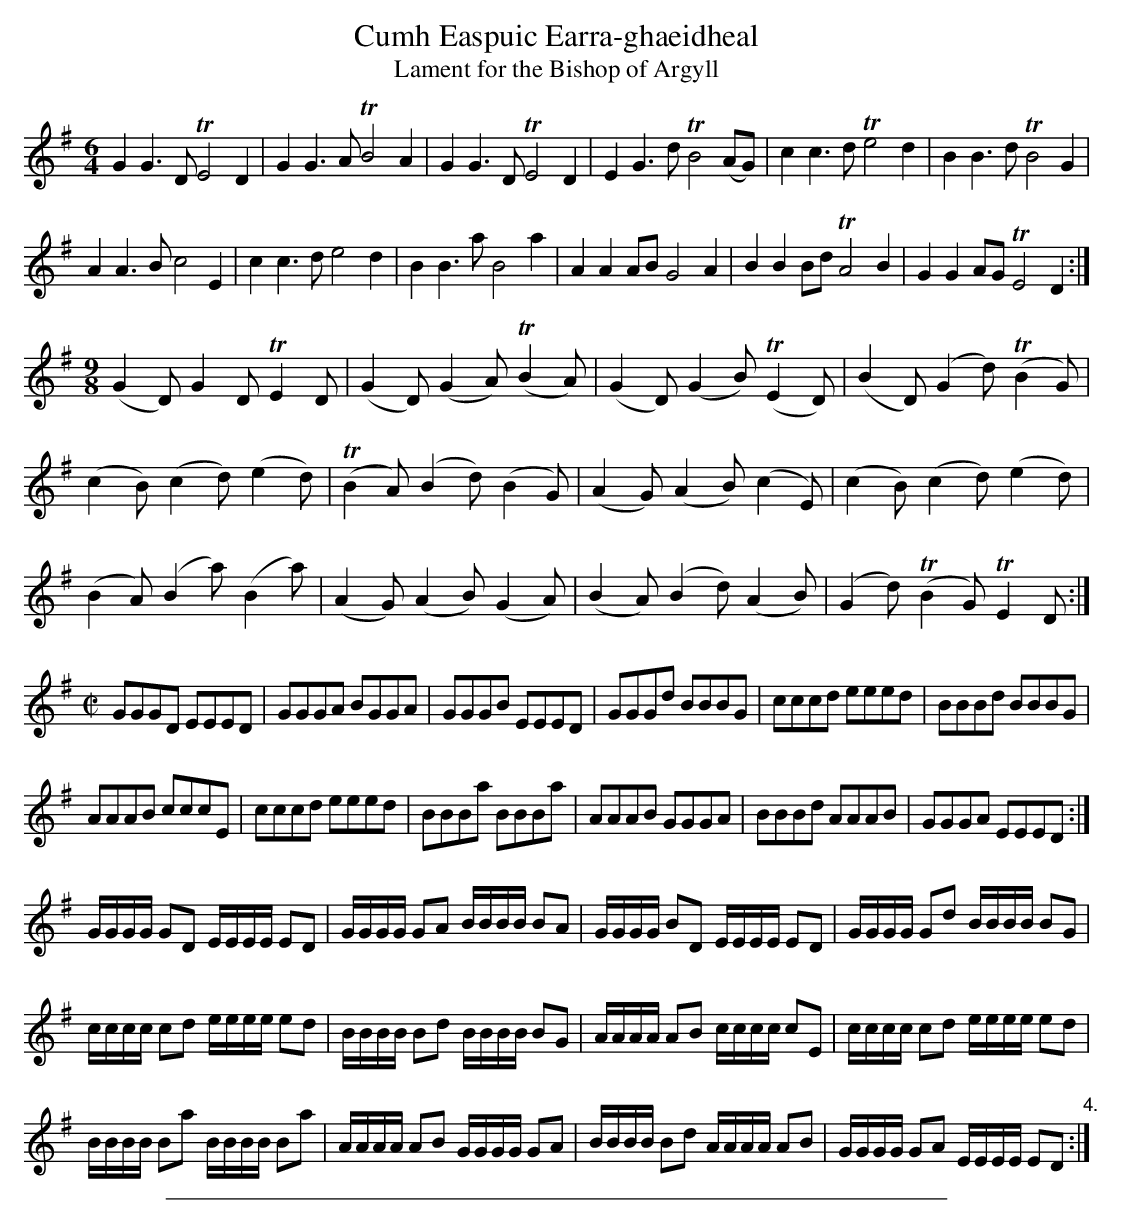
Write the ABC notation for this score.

X:1
T: Cumh Easpuic Earra-ghaeidheal
T: Lament for the Bishop of Argyll
M:6/4
L:1/8
K:DMix
G2G3 D TE4D2|G2G3 A TB4 A2 |\
G2G3 D TE4D2|E2G3 d TB4(AG)|\
c2c3 d Te4d2|B2B3 d TB4 G2 |
A2A3 B  c4E2|c2c3 d  e4 d2 |\
B2B3 a  B4a2|A2A2AB  G4 A2 |\
B2B2Bd TA4B2|G2G2AG TE4 D2:|
M:9/8
(G2D)  G2D   TE2D | (G2D)  (G2A) (TB2A)|\
(G2D) (G2B) (TE2D)| (B2D)  (G2d) (TB2G)|
(c2B) (c2d)  (e2d)|(TB2A)  (B2d)  (B2G)|\
(A2G) (A2B)  (c2E)| (c2B)  (c2d)  (e2d)|
(B2A) (B2a)  (B2a)| (A2G)  (A2B)  (G2A)|\
(B2A) (B2d)  (A2B)| (G2d) (TB2G)  TE2D:|
M:C|
GGGD EEED|GGGA BGGA |\
GGGB EEED|GGGd BBBG |\
cccd eeed|BBBd BBBG |
AAAB cccE|cccd eeed |\
BBBa BBBa|AAAB GGGA |\
BBBd AAAB|GGGA EEED:|
L:1/16
GGGG G2D2 EEEE E2D2|GGGG G2A2 BBBB B2A2      |\
GGGG B2D2 EEEE E2D2|GGGG G2d2 BBBB B2G2      |
cccc c2d2 eeee e2d2|BBBB B2d2 BBBB B2G2      |\
AAAA A2B2 cccc c2E2|cccc c2d2 eeee e2d2      |
BBBB B2a2 BBBB B2a2|AAAA A2B2 GGGG G2A2      |\
BBBB B2d2 AAAA A2B2|GGGG G2A2 EEEE E2D2 "4.":|
